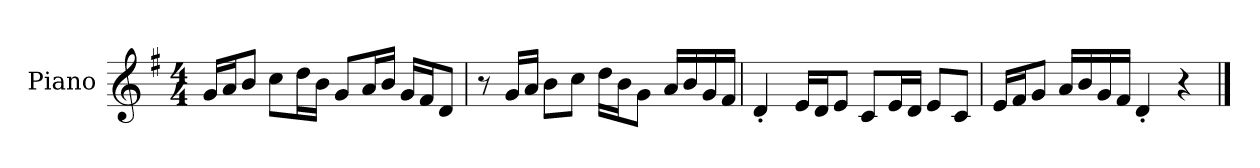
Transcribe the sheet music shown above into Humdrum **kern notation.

**kern
*part1
*staff1
*I"Piano
*I'P-no
*clefG2
*k[f#]
*M4/4
*MM90
=1
16g/LL
16a/J
8b/J
8cc\L
16dd\L
16b\JJ
8g/L
16a/L
16b/JJ
16g/LL
16f#/J
8d/J
=2
8r
16g/LL
16a/JJ
8b\L
8cc\J
16dd\LL
16b\J
8g\J
16a/LL
16b/
16g/
16f#/JJ
=3
4d'/
16e/LL
16d/J
8e/J
8c/L
16e/L
16d/JJ
8e/L
8c/J
=4
16e/LL
16f#/J
8g/J
16a/LL
16b/
16g/
16f#/JJ
4d'/
4r
==
*-
